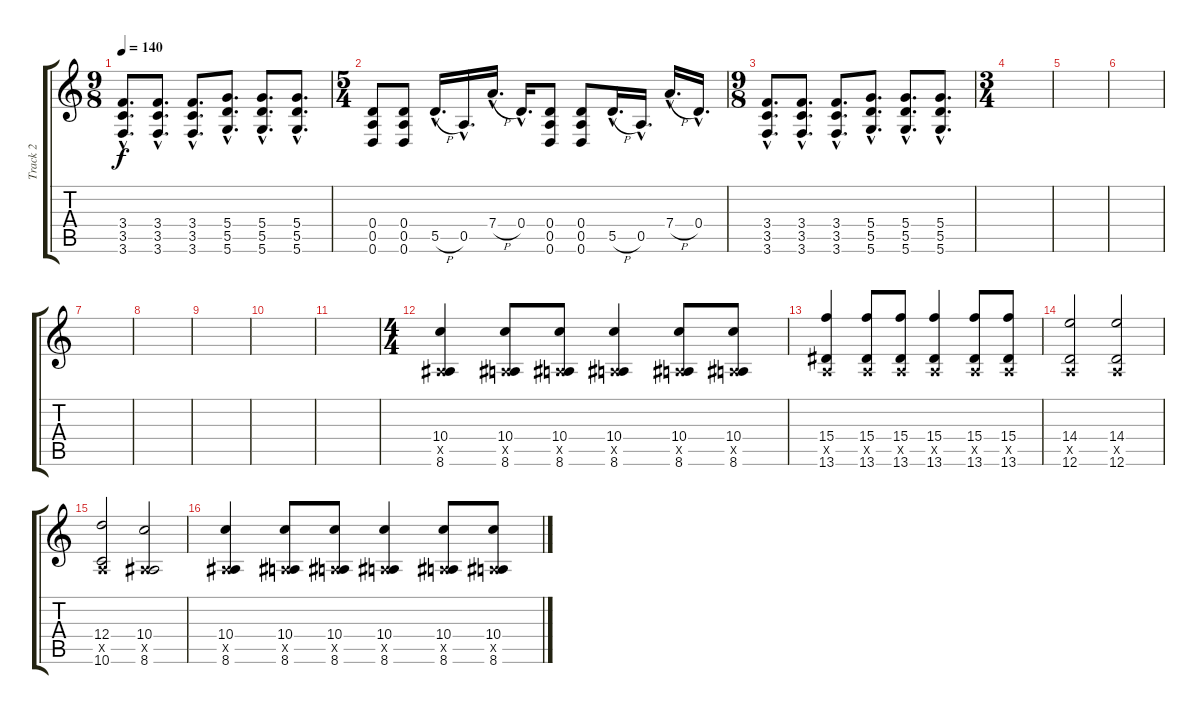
\track ("Track 2" "Track 2") {instrument distortionguitar}
\staff {score tabs}
\tuning (E4 B3 G3 D3 A2 D2) {hide}
\ts (9 8)
\tempo 140
\clef g2
\ks c
(3.4{hac} 3.5{hac} 3.6{hac}).8{d dy f} (3.4{hac} 3.5{hac} 3.6{hac}).8{d} (3.4{hac} 3.5{hac} 3.6{hac}).8{d} (5.4{hac} 5.5{hac} 5.6{hac}).8{d} (5.4{hac} 5.5{hac} 5.6{hac}).8{d} (5.4{hac} 5.5{hac} 5.6{hac}).8{d} |
\ts (5 4)
(0.4 0.5 0.6).8 (0.4 0.5 0.6).8 5.5{h hac}.16{d} 0.5{hac}.16{d} 7.4{h hac}.16{d} 0.4{hac}.16{d} (0.4 0.5 0.6).8 (0.4 0.5 0.6).8 5.5{h hac}.16{d} 0.5{hac}.16{d} 7.4{h hac}.16{d} 0.4{hac}.16{d} |
\ts (9 8)
(3.4{hac} 3.5{hac} 3.6{hac}).8{d} (3.4{hac} 3.5{hac} 3.6{hac}).8{d} (3.4{hac} 3.5{hac} 3.6{hac}).8{d} (5.4{hac} 5.5{hac} 5.6{hac}).8{d} (5.4{hac} 5.5{hac} 5.6{hac}).8{d} (5.4{hac} 5.5{hac} 5.6{hac}).8{d} |
\ts (3 4)
|
|
|
|
|
|
|
|
\ts (4 4)
(10.4 0.5{x} 8.6).4 (10.4 0.5{x} 8.6).8 (10.4 0.5{x} 8.6).8 (10.4 0.5{x} 8.6).4 (10.4 0.5{x} 8.6).8 (10.4 0.5{x} 8.6).8 |
(15.4 0.5{x} 13.6).4 (15.4 0.5{x} 13.6).8 (15.4 0.5{x} 13.6).8 (15.4 0.5{x} 13.6).4 (15.4 0.5{x} 13.6).8 (15.4 0.5{x} 13.6).8 |
(14.4 0.5{x} 12.6).2 (14.4 0.5{x} 12.6).2 |
(12.4 0.5{x} 10.6).2 (10.4 0.5{x} 8.6).2 |
(10.4 0.5{x} 8.6).4 (10.4 0.5{x} 8.6).8 (10.4 0.5{x} 8.6).8 (10.4 0.5{x} 8.6).4 (10.4 0.5{x} 8.6).8 (10.4 0.5{x} 8.6).8
